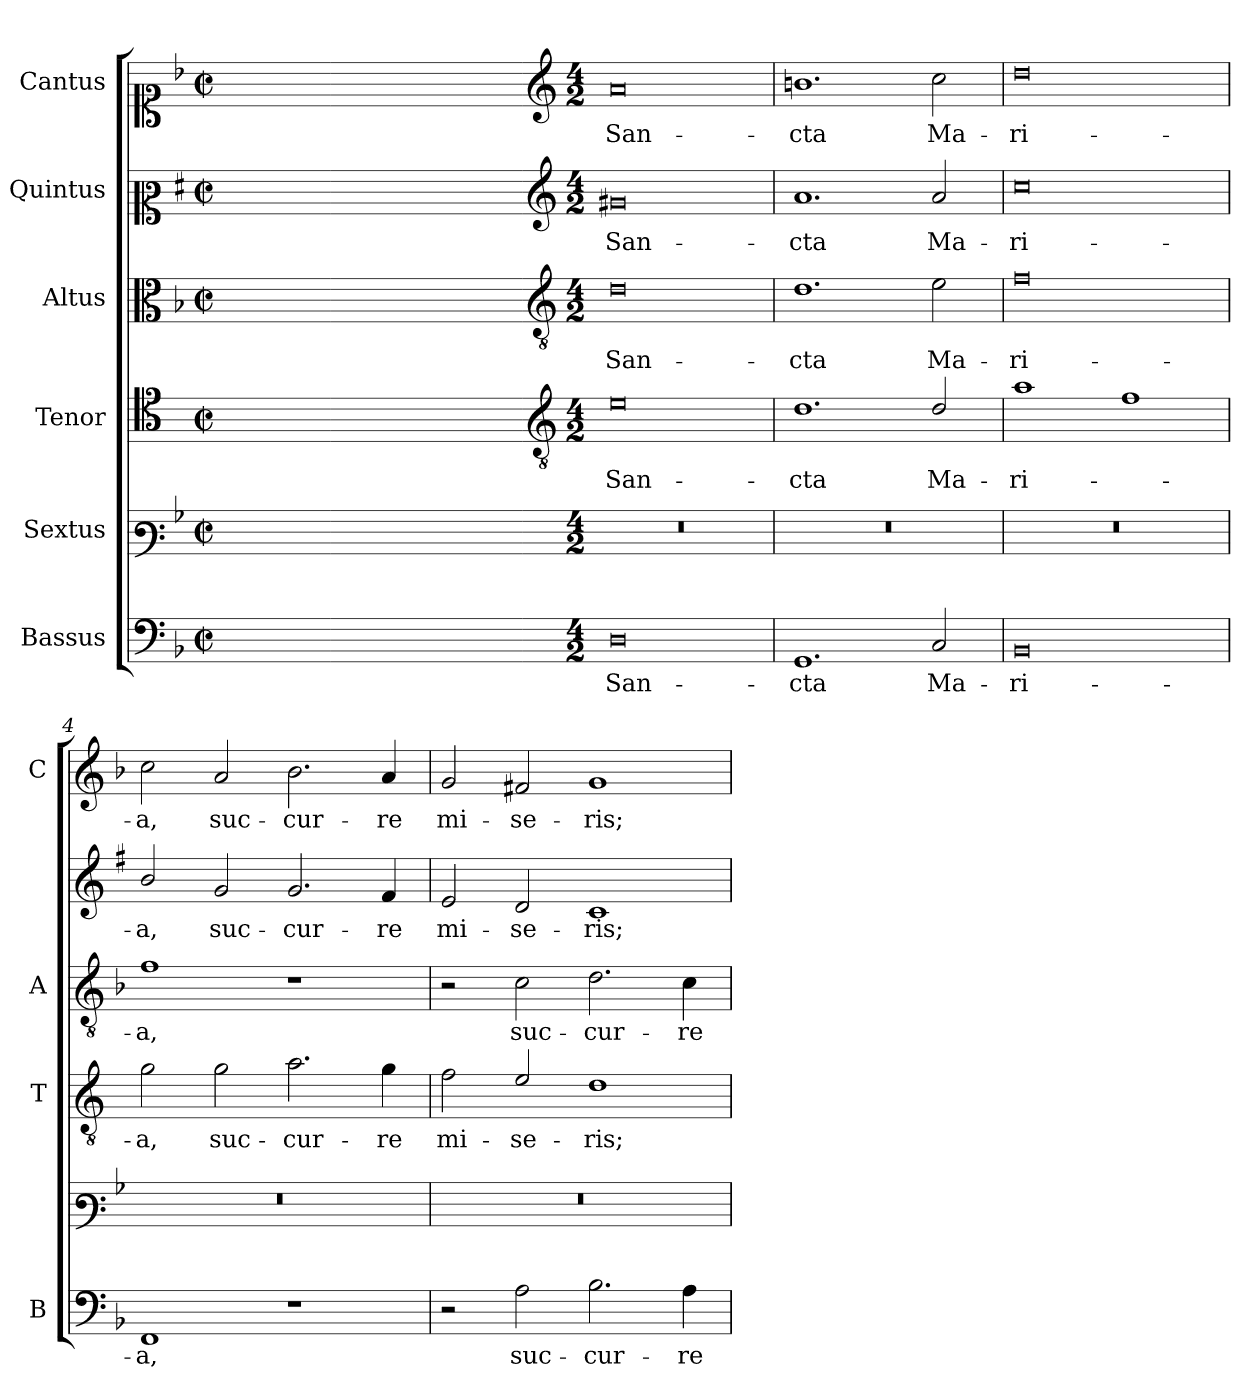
**kern	**text	**kern	**kern	**text	**kern	**text	**kern	**text	**kern	**text
*part6	*part6	*part5	*part4	*part4	*part3	*part3	*part2	*part2	*part1	*part1
*staff6	*staff6	*staff5	*staff4	*staff4	*staff3	*staff3	*staff2	*staff2	*staff1	*staff1
*I"Bassus	*	*I"Sextus	*I"Tenor	*	*I"Altus	*	*I"Quintus	*	*I"Cantus	*
*I'B	*	*	*I'T	*	*I'A	*	*	*	*I'C	*
*clefF4	*	*clefF3	*clefC4	*	*clefC3	*	*clefC2	*	*clefC1	*
*	*	*	*ITrd4c7	*	*	*	*ITrd1c2	*	*	*
*k[b-]	*	*k[b-]	*k[b-]	*	*k[b-]	*	*k[b-]	*	*k[b-]	*
*F:	*	*F:	*F:	*	*F:	*	*F:	*	*F:	*
*M2/2	*	*M2/2	*M2/2	*	*M2/2	*	*M2/2	*	*M2/2	*
*met(c|)	*	*met(c|)	*met(c|)	*	*met(c|)	*	*met(c|)	*	*met(c|)	*
=	=	=	=	=	=	=	=	=	=	=
1ryy	.	1ryy	1ryy	.	1ryy	.	1ryy	.	1ryy	.
=1X-	=1X-	=1X-	=1X-	=1X-	=1X-	=1X-	=1X-	=1X-	=1X-	=1X-
4ryy	.	4ryy	4ryy	.	4ryy	.	4ryy	.	4ryy	.
4ryy	.	4ryy	4ryy	.	4ryy	.	4ryy	.	4ryy	.
4ryy	.	4ryy	4ryy	.	4ryy	.	4ryy	.	4ryy	.
4ryy	.	4ryy	4ryy	.	4ryy	.	4ryy	.	4ryy	.
=1-	=1-	=1-	=1-	=1-	=1-	=1-	=1-	=1-	=1-	=1-
*	*	*	*clefGv2	*	*clefGv2	*	*clefG2	*	*clefG2	*
*M4/2	*	*M4/2	*M4/2	*	*M4/2	*	*M4/2	*	*M4/2	*
!	!LO:LY:b	!	!	!LO:LY:b	!	!LO:LY:b	!	!LO:LY:b	!	!LO:LY:b
0D	San-	0r	0A	San-	0d	San-	0f#X	San-	0a	San-
=2	=2	=2	=2	=2	=2	=2	=2	=2	=2	=2
!	!LO:LY:b	!	!	!LO:LY:b	!	!LO:LY:b	!	!LO:LY:b	!	!LO:LY:b
1.GG	-cta	0r	1.G	-cta	1.d	-cta	1.g	-cta	1.bn	-cta
!	!LO:LY:b	!	!	!LO:LY:b	!	!LO:LY:b	!	!LO:LY:b	!	!LO:LY:b
2C/	Ma-	.	2G/	Ma-	2e\	Ma-	2g/	Ma-	2cc\	Ma-
=3	=3	=3	=3	=3	=3	=3	=3	=3	=3	=3
!	!LO:LY:b	!	!	!LO:LY:b	!	!LO:LY:b	!	!LO:LY:b	!	!LO:LY:b
0BB-	-ri-	0r	1d	-ri-	0f	-ri-	0b-	-ri-	0dd	-ri-
.	.	.	1B-	.	.	.	.	.	.	.
=4	=4	=4	=4	=4	=4	=4	=4	=4	=4	=4
!	!LO:LY:b	!	!	!LO:LY:b	!	!LO:LY:b	!	!LO:LY:b	!	!LO:LY:b
1FF	-a,	0r	2c\	-a,	1f	-a,	2a/	-a,	2cc\	-a,
!	!	!	!	!LO:LY:b	!	!	!	!LO:LY:b	!	!LO:LY:b
.	.	.	2c\	suc-	.	.	2f/	suc-	2a/	suc-
!	!	!	!	!LO:LY:b	!	!	!	!LO:LY:b	!	!LO:LY:b
1r	.	.	2.d\	-cur-	1r	.	2.f/	-cur-	2.b-\	-cur-
!	!	!	!	!LO:LY:b	!	!	!	!LO:LY:b	!	!LO:LY:b
.	.	.	4c\	-re	.	.	4e/	-re	4a/	-re
=5	=5	=5	=5	=5	=5	=5	=5	=5	=5	=5
!	!	!	!	!LO:LY:b	!	!	!	!LO:LY:b	!	!LO:LY:b
2r	.	0r	2B-\	mi-	2r	.	2d/	mi-	2g/	mi-
!	!LO:LY:b	!	!	!LO:LY:b	!	!LO:LY:b	!	!LO:LY:b	!	!LO:LY:b
2A\	suc-	.	2A/	-se-	2c\	suc-	2c/	-se-	2f#X/	-se-
!	!LO:LY:b	!	!	!LO:LY:b	!	!LO:LY:b	!	!LO:LY:b	!	!LO:LY:b
2.B-\	-cur-	.	1G	-ris;	2.d\	-cur-	1B-	-ris;	1g	-ris;
!	!LO:LY:b	!	!	!	!	!LO:LY:b	!	!	!	!
4A\	-re	.	.	.	4c\	-re	.	.	.	.
=	=	=	=	=	=	=	=	=	=	=
*-	*-	*-	*-	*-	*-	*-	*-	*-	*-	*-
